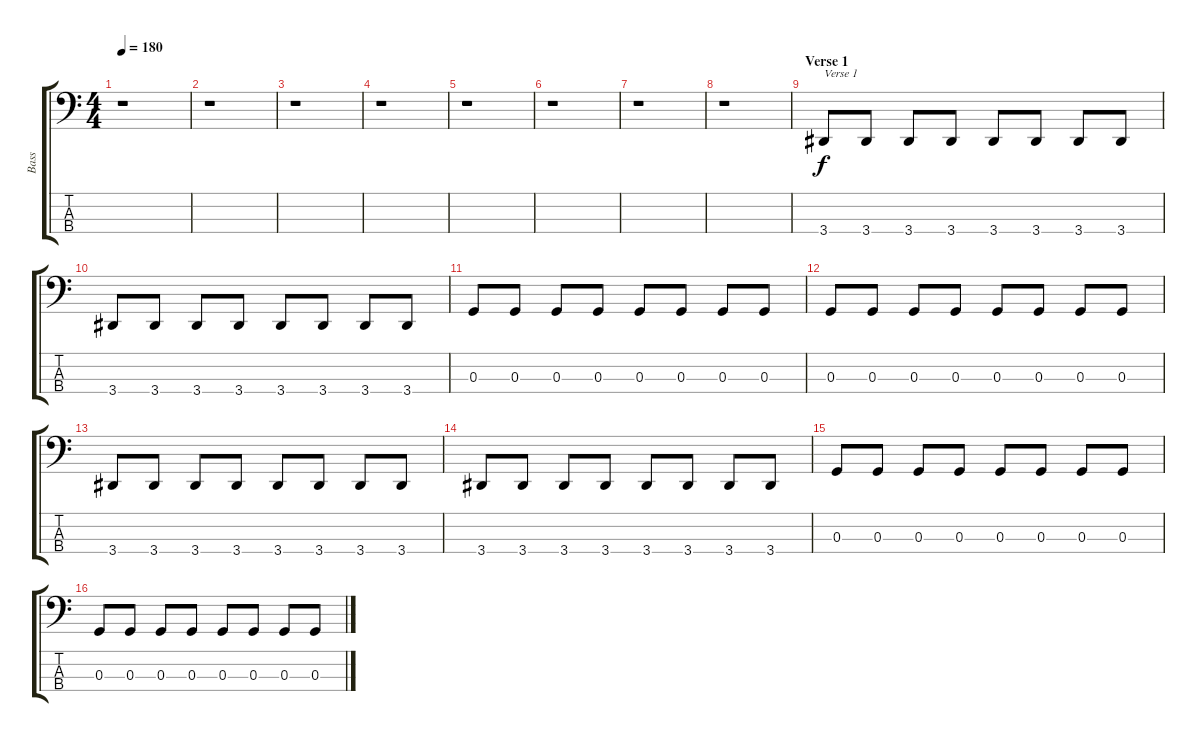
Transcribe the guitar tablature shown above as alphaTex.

\track ("Bass" "Bass") {instrument electricbassfinger}
\staff {score tabs}
\tuning (F2 C2 G1 C1) {hide}
\ts (4 4)
\tempo 180
\clef f4
\ks c
r.1{dy f} |
r.1 |
r.1 |
r.1 |
r.1 |
r.1 |
r.1 |
r.1 |
\section ("" "Verse 1")
3.4.8{txt "Verse 1"} 3.4.8 3.4.8 3.4.8 3.4.8 3.4.8 3.4.8 3.4.8 |
3.4.8 3.4.8 3.4.8 3.4.8 3.4.8 3.4.8 3.4.8 3.4.8 |
0.3.8 0.3.8 0.3.8 0.3.8 0.3.8 0.3.8 0.3.8 0.3.8 |
0.3.8 0.3.8 0.3.8 0.3.8 0.3.8 0.3.8 0.3.8 0.3.8 |
3.4.8 3.4.8 3.4.8 3.4.8 3.4.8 3.4.8 3.4.8 3.4.8 |
3.4.8 3.4.8 3.4.8 3.4.8 3.4.8 3.4.8 3.4.8 3.4.8 |
0.3.8 0.3.8 0.3.8 0.3.8 0.3.8 0.3.8 0.3.8 0.3.8 |
0.3.8 0.3.8 0.3.8 0.3.8 0.3.8 0.3.8 0.3.8 0.3.8
